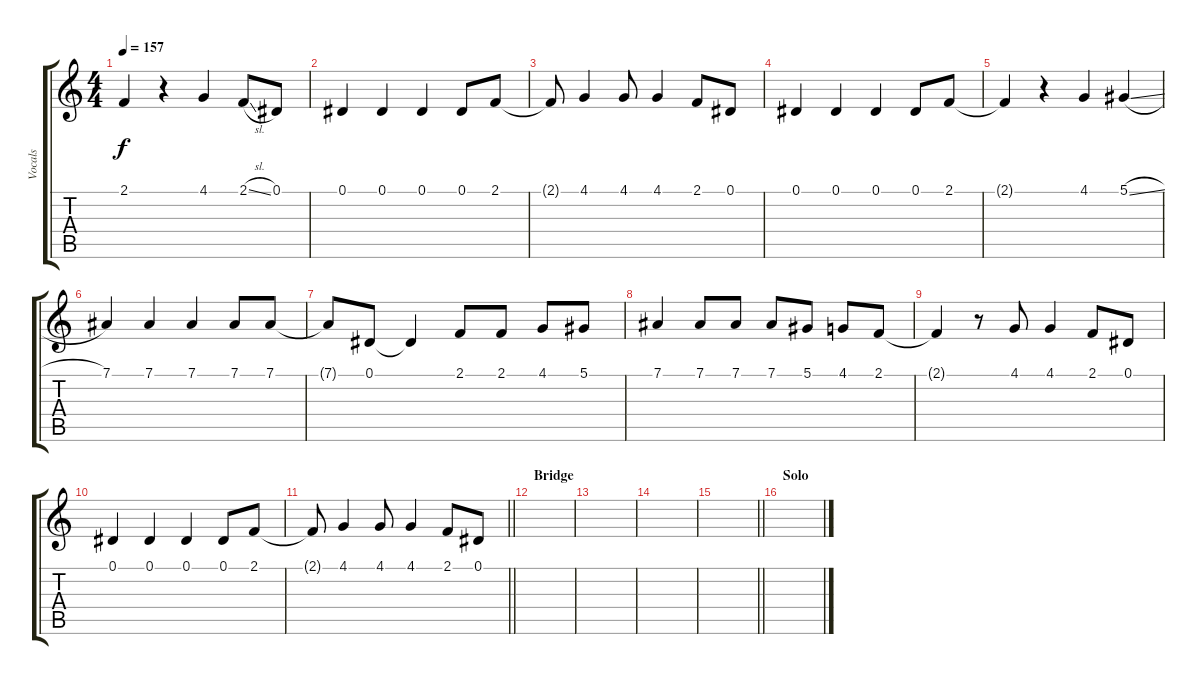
\track ("Vocals" "Vocals") {instrument flute}
\staff {score tabs}
\tuning (Eb4 Bb3 Gb3 Db3 Ab2 Eb2) {hide}
\ts (4 4)
\tempo 157
\clef g2
\ks c
2.1{t}.4{dy f} r.4 4.1.4 2.1{sl}.8 0.1.8 |
0.1.4 0.1.4 0.1.4 0.1.8 2.1.8 |
2.1{t}.8 4.1.4 4.1.8 4.1.4 2.1.8 0.1.8 |
0.1.4 0.1.4 0.1.4 0.1.8 2.1.8 |
2.1{t}.4 r.4 4.1.4 5.1{sl}.4 |
7.1.4 7.1.4 7.1.4 7.1.8 7.1.8 |
7.1{t}.8 0.1.8 0.1{t}.4 2.1.8 2.1.8 4.1.8 5.1.8 |
7.1.4 7.1.8 7.1.8 7.1.8 5.1.8 4.1.8 2.1.8 |
2.1{t}.4 r.8 4.1.8 4.1.4 2.1.8 0.1.8 |
0.1.4 0.1.4 0.1.4 0.1.8 2.1.8 |
\barLineRight lightlight
2.1{t}.8 4.1.4 4.1.8 4.1.4 2.1.8 0.1.8 |
\section ("" "Bridge")
|
|
|
\barLineRight lightlight
|
\section ("" "Solo")
